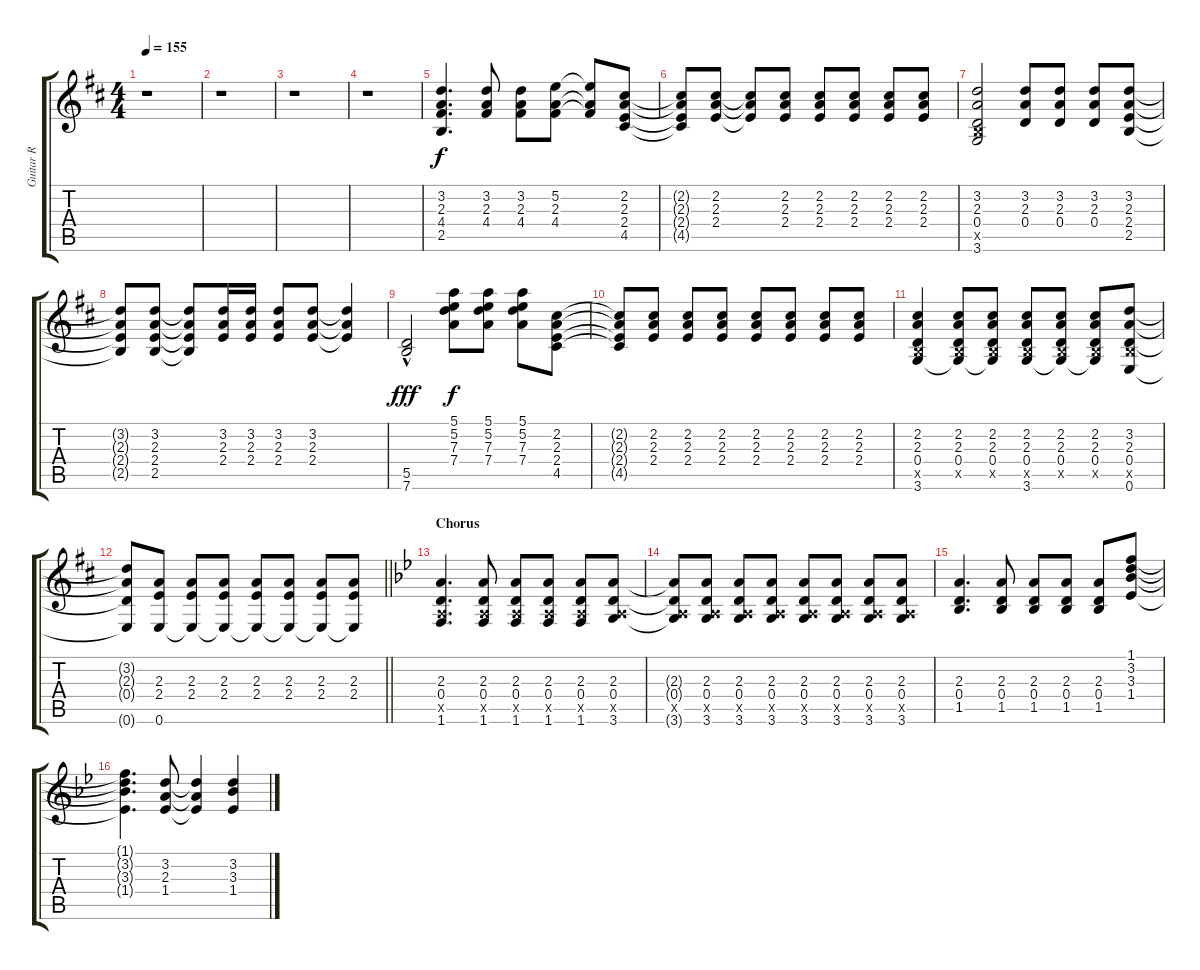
\track ("Guitar R" "Guitar R") {instrument distortionguitar}
\staff {score tabs}
\tuning (E4 B3 G3 D3 A2 E2) {hide}
\ts (4 4)
\tempo 155
\clef g2
\ks d
r.1{dy f} |
r.1 |
r.1 |
r.1 |
(3.2 2.3 4.4 2.5).4{d} (3.2 2.3 4.4).8 (3.2 2.3 4.4).8 (5.2 2.3 4.4).8 (5.2{t} 2.3{t} 4.4{t}).8 (2.2 2.3 2.4 4.5).8 |
(2.2{t} 2.3{t} 2.4{t} 4.5{t}).8 (2.2 2.3 2.4).8 (2.2{t} 2.3{t} 2.4{t}).8 (2.2 2.3 2.4).8 (2.2 2.3 2.4).8 (2.2 2.3 2.4).8 (2.2 2.3 2.4).8 (2.2 2.3 2.4).8 |
(3.2 2.3 0.4 2.5{x} 3.6).2 (3.2 2.3 0.4).8 (3.2 2.3 0.4).8 (3.2 2.3 0.4).8 (3.2 2.3 2.4 2.5).8 |
(3.2{t} 2.3{t} 2.4{t} 2.5{t}).8 (3.2 2.3 2.4 2.5).8 (3.2{t} 2.3{t} 2.4{t} 2.5{t}).8 (3.2 2.3 2.4).16 (3.2 2.3 2.4).16 (3.2 2.3 2.4).8 (3.2 2.3 2.4).8 (3.2{t} 2.3{t} 2.4{t}).4 |
(5.5{hac} 7.6{hac}).2{dy fff} (5.1 5.2 7.3 7.4).8{dy f} (5.1 5.2 7.3 7.4).8 (5.1 5.2 7.3 7.4).8 (2.2 2.3 2.4 4.5).8 |
(2.2{t} 2.3{t} 2.4{t} 4.5{t}).8 (2.2 2.3 2.4).8 (2.2 2.3 2.4).8 (2.2 2.3 2.4).8 (2.2 2.3 2.4).8 (2.2 2.3 2.4).8 (2.2 2.3 2.4).8 (2.2 2.3 2.4).8 |
(2.2 2.3 0.4 2.5{x} 3.6).4 (2.2 2.3 0.4 2.5{x} 3.6{t}).8 (2.2 2.3 0.4 2.5{x} 3.6{t}).8 (2.2 2.3 0.4 2.5{x} 3.6).8 (2.2 2.3 0.4 2.5{x} 3.6{t}).8 (2.2 2.3 0.4 2.5{x} 3.6{t}).8 (3.2 2.3 0.4 2.5{x} 0.6).8 |
\barLineRight lightlight
(3.2{t} 2.3{t} 0.4{t} 0.6{t}).8 (2.3 2.4 0.6).8 (2.3 2.4 0.6{t}).8 (2.3 2.4 0.6{t}).8 (2.3 2.4 0.6{t}).8 (2.3 2.4 0.6{t}).8 (2.3 2.4 0.6{t}).8 (2.3 2.4 0.6{t}).8 |
\section ("" "Chorus")
\ks bb
(2.3 0.4 0.5{x} 1.6).4{d} (2.3 0.4 0.5{x} 1.6).8 (2.3 0.4 0.5{x} 1.6).8 (2.3 0.4 0.5{x} 1.6).8 (2.3 0.4 0.5{x} 1.6).8 (2.3 0.4 0.5{x} 3.6).8 |
(2.3{t} 0.4{t} 0.5{x} 3.6{t}).8 (2.3 0.4 0.5{x} 3.6).8 (2.3 0.4 0.5{x} 3.6).8 (2.3 0.4 0.5{x} 3.6).8 (2.3 0.4 0.5{x} 3.6).8 (2.3 0.4 0.5{x} 3.6).8 (2.3 0.4 0.5{x} 3.6).8 (2.3 0.4 0.5{x} 3.6).8 |
(2.3 0.4 1.5).4{d} (2.3 0.4 1.5).8 (2.3 0.4 1.5).8 (2.3 0.4 1.5).8 (2.3 0.4 1.5).8 (1.1 3.2 3.3 1.4).8 |
(1.1{t} 3.2{t} 3.3{t} 1.4{t}).4{d} (3.2 2.3 1.4).8 (3.2{t} 2.3{t} 1.4{t}).4 (3.2 3.3 1.4).4
